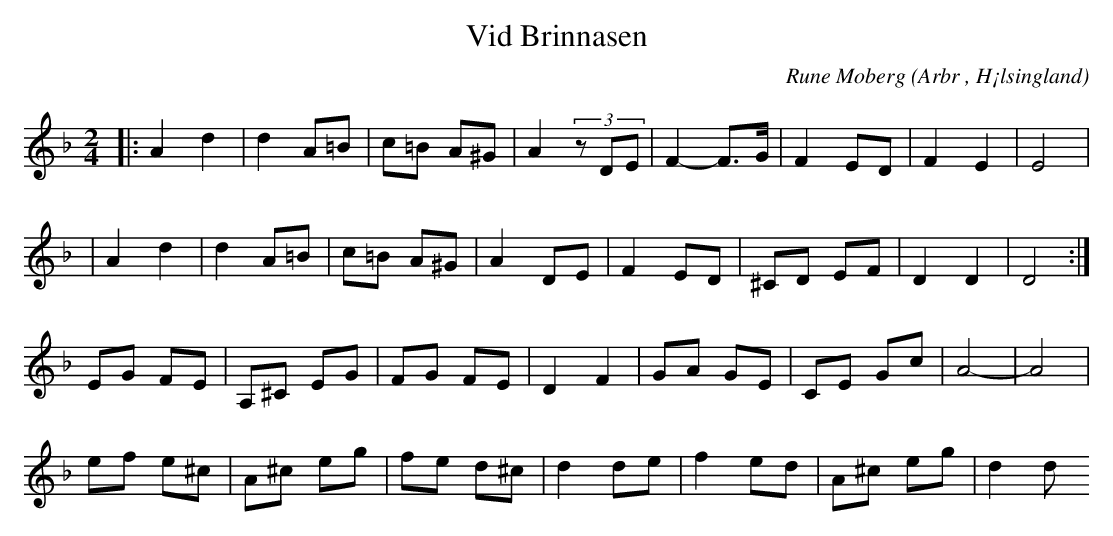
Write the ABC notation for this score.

X:1
T:Vid Brinnasen
C: Rune Moberg
O:Arbr , H¡lsingland
M:2/4
L:1/8
K:Dm
|:A2 d2|d2 A=B|c=B A^G|A2 (3zDE| F2-F>G| F2 ED|F2 E2|E4|
| A2 d2|d2 A=B|c=B A^G|A2 DE|F2 ED|^CD EF|D2 D2|D4:|
EG FE|A,^C EG|FG FE|D2 F2|GA GE|CE Gc|A4-|A4|
ef e^c|A^c eg|fe d^c|d2 de|f2 ed|A^c eg|d2 d
